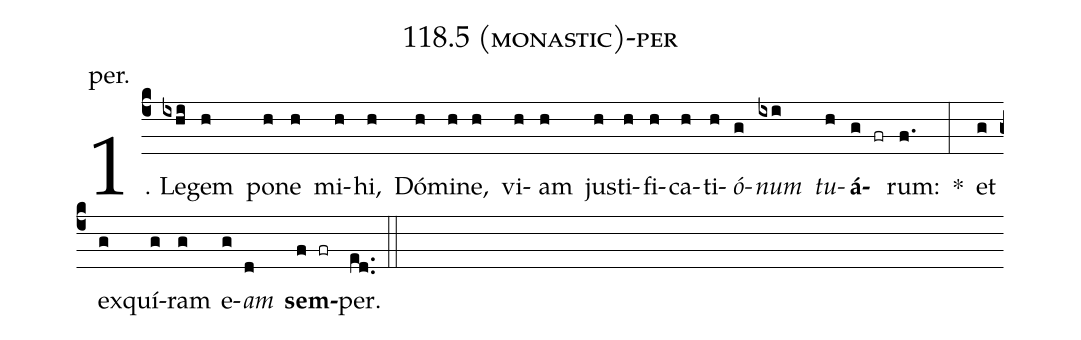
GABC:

name: 118.5 (monastic)-per;
annotation: per.;
%%
(c4)1. Le(ixhi)gem(h) po(h)ne(h) mi(h)hi,(h) Dó(h)mi(h)ne,(h) vi(h)am(h) jus(h)ti(h)fi(h)ca(h)ti(h)<i>ó</i>(g)<i>num</i>(ixi) <i>tu</i>(h)<b>á</b>(g fr)rum:(f.) *(:) et(g) ex(g)quí(g)ram(g) e(g)<i>am</i>(d) <b>sem</b>(f fr)per.(ed..) (::)
